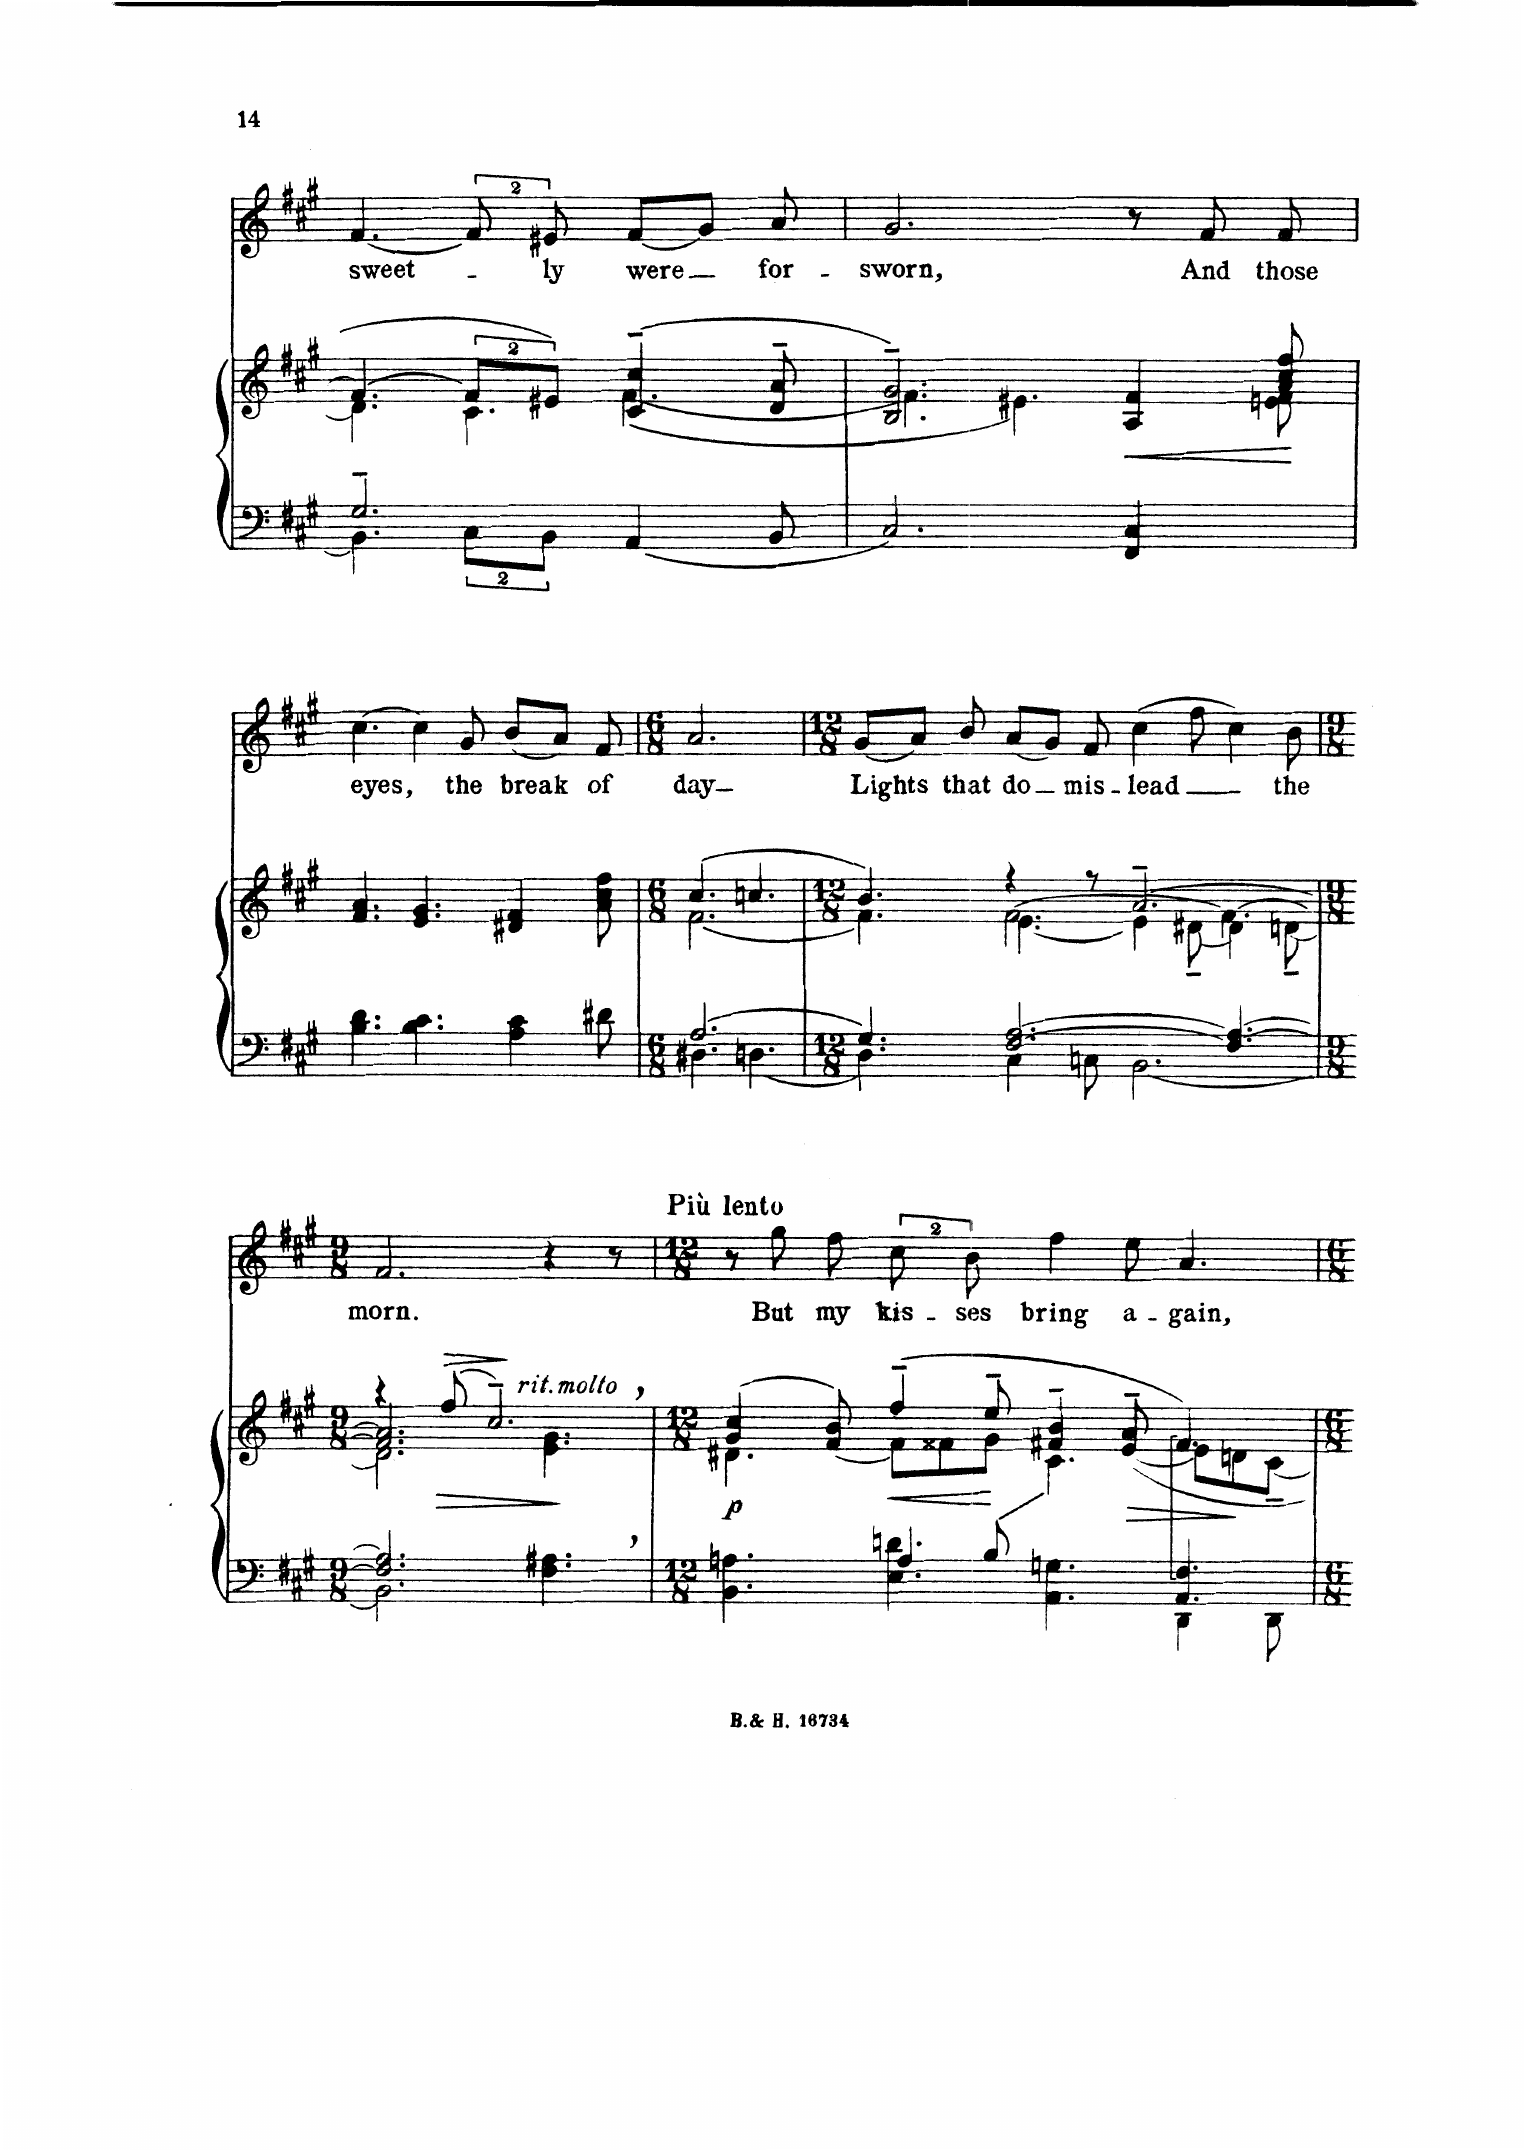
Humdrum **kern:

**kern	**kern	**dynam	**kern	**text
*part2	*part2	*part2	*part1	*part1
*staff3	*staff2	*staff2/3	*staff1	*staff1
*I"Piano	*	*	*I"Voice	*
*I'Pno	*	*	*	*
*clefF4	*clefG2	*	*clefG2	*
*k[f#c#g#]	*k[f#c#g#]	*	*k[f#c#g#]	*
*M9/8	*M9/8	*	*M9/8	*
=5	=5	=5	=5	=5
*^	*^	*	*	*
2.G#~/	4.BB\]	4.f#/_	4.d\]	.	[4.f#/	sweet-
.	16%3C#\L	16%3f#/L]	4.c#\	.	16%3f#/]	.
.	16%3BB\J	16%3e#X/J	.	.	16%3e#X/	-ly
4AA/	4.ryy	(4c#/~ 4cc#/~	([4.f#\	.	(8f#/L	were
.	.	.	.	.	8g#/J)	.
8BB/	.	8d/~ 8a/~	.	.	8a/	for-
*v	*v	*	*	*	*	*
=6	=6	=6	=6	=6	=6
*	*	*^	*	*	*
2.C#/	2.B/~ 2.g#/~)	4.f#\]	1ryy	.	2.g#/	-sworn,
.	.	4.e#X\)	.	.	.	.
!	!	!	!	!LO:HP:b	!	!
4FF#/ 4C#/	4A/ 4f#/	4.ryy	.	<	8r	.
.	.	.	.	.	8f#/	And
8ryy	8a/ 8cc#/ 8ff#/	.	8en\ 8f#\	.	8f#/	those
*	*v	*v	*v	*	*	*
.	.	[	.	.
=7	=7	=7	=7	=7
4.B\ 4.d\	4.f#/ 4.a/	.	[4.cc#\	eyes,
4.B\ 4.c#\	4.e/ 4.g#/	.	4cc#\]	.
.	.	.	8g#/	the
4A\ 4c#\	4d#X/ 4f#/	.	(8b/L	break
.	.	.	8a/J)	.
8d#X\	8a\ 8cc#\ 8ff#\	.	8f#/	of
=8	=8	=8	=8	=8
*M6/8	*M6/8	*	*M6/8	*
*^	*^	*	*	*
2.A/	4.D#X\	(4.cc#/	[2.f#\	.	2.a/	day_
.	[4.Dn\	4.ccn/	.	.	.	.
*	*	*v	*v	*	*	*
=9	=9	=9	=9	=9	=9
*M12/8	*	*M12/8	*	*M12/8	*
*	*	*^	*	*	*
*	*	*	*^	*	*	*
4.G#/	4.D\]	4.b/)	4.f#\]	4.ryy	.	(8g#/L	Lights
.	.	.	.	.	.	8a/J)	.
.	.	.	.	.	.	8b/	that
[2.F#/ [2.A/	4C#\	4r	[>2.f#\	[4.e\	.	(8a/L	do
.	.	.	.	.	.	8g#/J)	.
.	8Cn\	8r	.	.	.	8f#/	mis-
.	[2.BB\	[2.a~/	.	4e\]	.	(4cc#\	-lead
.	.	.	.	[8d#X~\	.	8ff#\	.
4.F#/_ 4.A/_	.	.	4.f#\_	4d#\]	.	4cc#\)	.
.	.	.	.	[8dn~\	.	8b\	the
=10	=10	=10	=10	=10	=10	=10	=10
*M9/8	*	*M9/8	*	*	*	*M9/8	*
2.F#/] 2.A/]	2.BB\]	4r	2.d\]	2.f#/] 2.a/]	.	2.f#/	morn.
!	!	!	!	!	!LO:HP:b	!	!
.	.	(8ff#/	.	.	>	.	.
!	!	!	!	!	!LO:HP:b	!	!
.	.	2.cc#~,/)	.	.	>	.	.
!	!	!	!LO:TX:i:t=rit. molto	!	!	!	!
4.F#\, 4.A#X\,	4.ryy	.	4.e\ 4.g#\	4.ryy	]	4r	.
.	.	.	.	.	.	8r	.
*v	*v	*	*	*	*	*	*
*	*v	*v	*v	*	*	*
.	.	]	.	.
=11	=11	=11	=11	=11
*M12/8	*M12/8	*	*M12/8	*
*^	*^	*	*	*
*	*	*	*^	*	*	*
!	!	!	!	!	!	!LO:TX:a:B:t=Più lento	!
!	!	!	!	!	!LO:DY:b	!	!
4.ryy	4.BB\ 4.An\	(>4g#/ 4cc#/	4.ryy	4.d#X/	p	8r	.
.	.	.	.	.	.	8gg#\	But
.	.	[<8f#/ 8b/)	.	.	.	8ff#\	my
!	!	!	!	!	!LO:HP:b	!	!
4A/	4.E\ 4.d\	(4ff#~/	8f#\L]	4.ryy	<	16%3cc#\	kis-
.	.	.	8f##X\	.	.	.	.
.	.	.	.	.	.	16%3b\	-ses
8B/	.	8ee~/	8g#\J	.	.	.	.
4.ryy	4.AA\ 4.Gn\	4f#X/~> 4b/~>	4.ryy	4.c#/	[	4ff#\	bring
!	!	!	!	!	!LO:HP:b	!	!
.	.	[<8e/~> 8a/~>	.	.	>	8ee\	a-
4.AA/ 4.F#/	4DD\	4.f#/)	8e\L]	4.ryy	.	4.a/	-gain;
.	.	.	8dn\	.	.	.	.
.	8DD\	.	[8c#~\J	.	]	.	.
*v	*v	*	*	*	*	*	*
*	*v	*v	*v	*	*	*
=	=	=	=	=
*-	*-	*-	*-	*-
